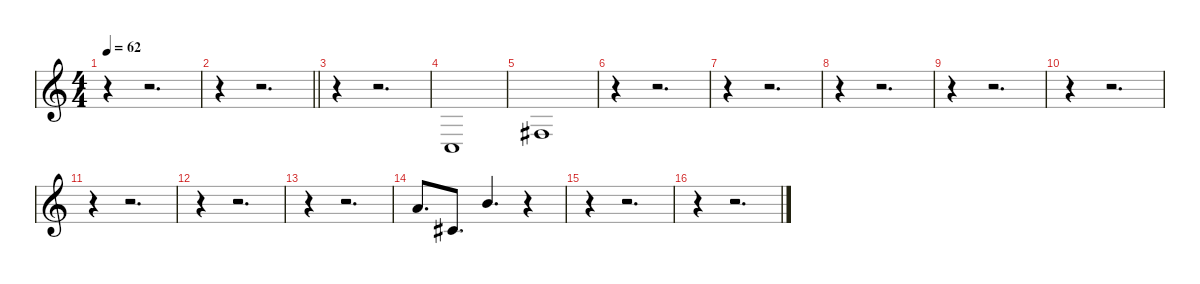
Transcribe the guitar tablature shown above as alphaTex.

\defaultSystemsLayout 4
\hideDynamics
\bracketExtendMode nobrackets
\singleTrackTrackNamePolicy hidden
\multiTrackTrackNamePolicy hidden
\firstSystemTrackNameMode fullname
\otherSystemsTrackNameOrientation horizontal
\track ("Keys" "el.pno.") {instrument electricgrandpiano}
\staff {score}
\tuning (E4 C4 G3 C3 G2 C2)
\ts (4 4)
\tempo 62
\clef g2
\ks c
r.4{dy f beam Down} r.2{d beam Down} |
\barLineRight lightlight
r.4{beam Down} r.2{d beam Down} |
r.4{beam Down} r.2{d beam Down} |
5.5.1{beam Up} |
11.5{acc #}.1{beam Up} |
r.4{beam Down} r.2{d beam Down} |
r.4{beam Down} r.2{d beam Down} |
r.4{beam Down} r.2{d beam Down} |
r.4{beam Down} r.2{d beam Down} |
r.4{beam Down} r.2{d beam Down} |
r.4{beam Down} r.2{d beam Down} |
r.4{beam Down} r.2{d beam Down} |
r.4{beam Down} r.2{d beam Down} |
9.2.8{d beam Up} 6.3{acc #}.8{d dy ff beam Up} 11.2.4{d dy fff beam Up} r.4{beam Up} |
r.4{beam Down} r.2{d beam Down} |
r.4{beam Down} r.2{d beam Down}
